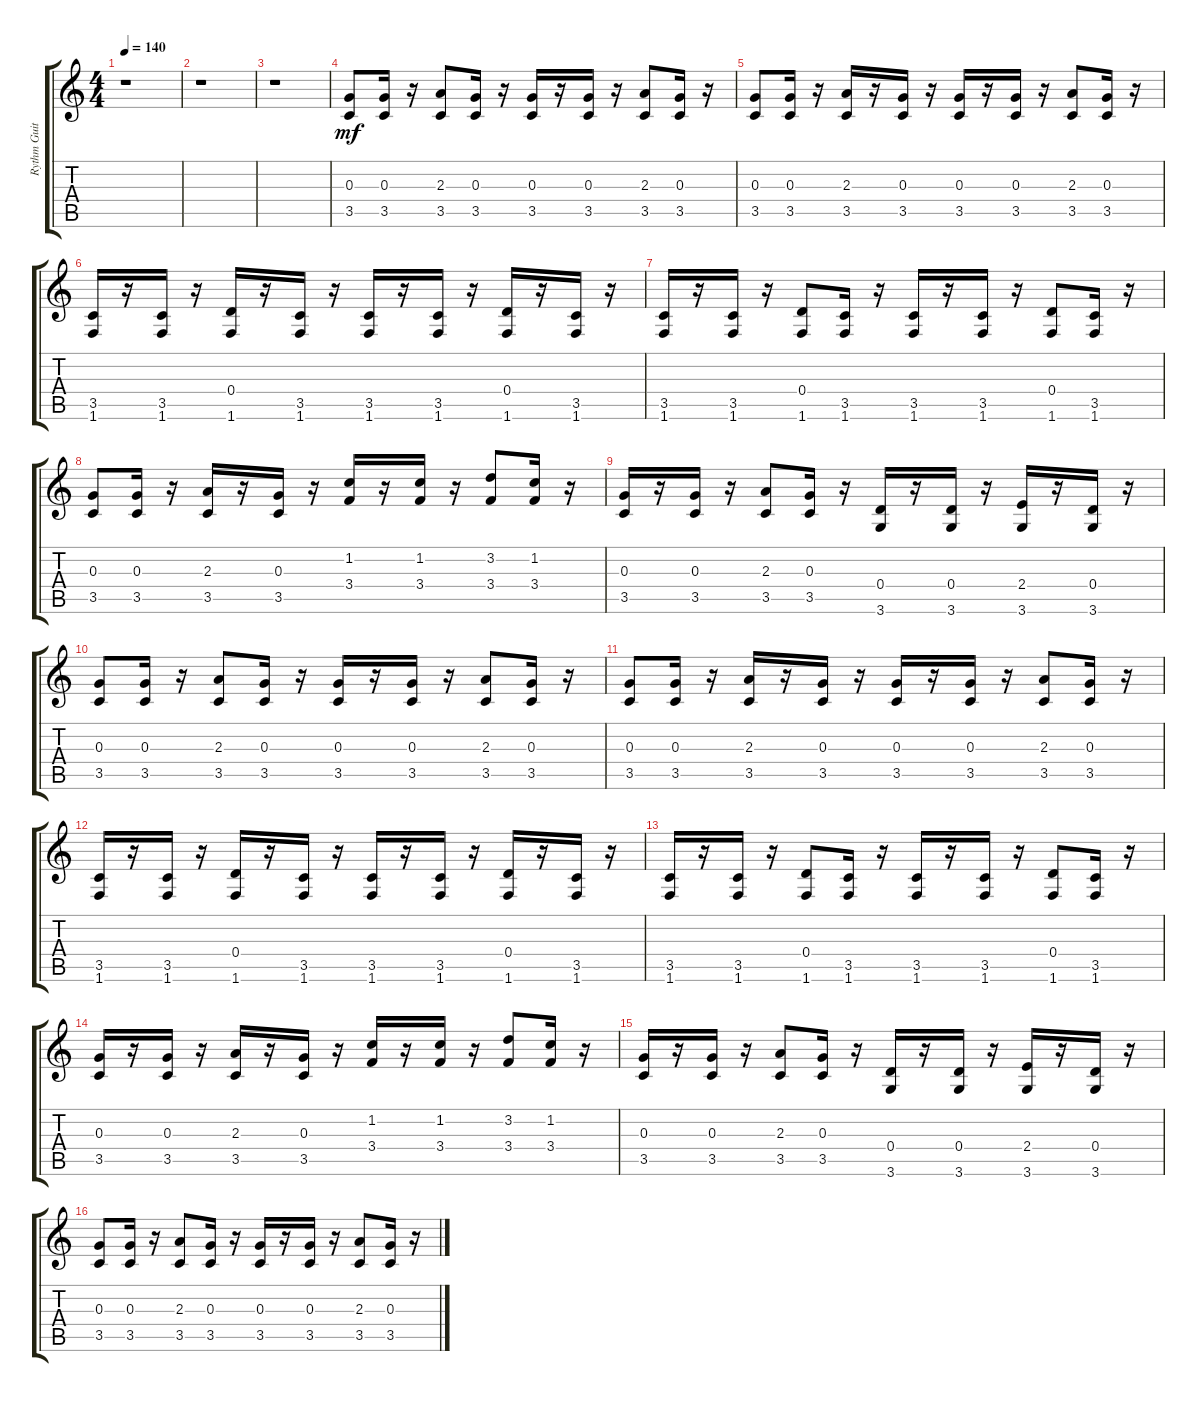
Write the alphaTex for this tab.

\track ("Rythm Guitar" "Rythm Guit") {instrument electricguitarmuted}
\staff {score tabs}
\tuning (E4 B3 G3 D3 A2 E2) {hide}
\ts (4 4)
\tempo 140
\clef g2
\ks c
r.1{dy mf instrument electricguitarmuted} |
r.1 |
r.1 |
(0.3 3.5).8 (0.3 3.5).16 r.16 (2.3 3.5).8 (0.3 3.5).16 r.16 (0.3 3.5).16 r.16 (0.3 3.5).16 r.16 (2.3 3.5).8 (0.3 3.5).16 r.16 |
(0.3 3.5).8 (0.3 3.5).16 r.16 (2.3 3.5).16 r.16 (0.3 3.5).16 r.16 (0.3 3.5).16 r.16 (0.3 3.5).16 r.16 (2.3 3.5).8 (0.3 3.5).16 r.16 |
(3.5 1.6).16 r.16 (3.5 1.6).16 r.16 (0.4 1.6).16 r.16 (3.5 1.6).16 r.16 (3.5 1.6).16 r.16 (3.5 1.6).16 r.16 (0.4 1.6).16 r.16 (3.5 1.6).16 r.16 |
(3.5 1.6).16 r.16 (3.5 1.6).16 r.16 (0.4 1.6).8 (3.5 1.6).16 r.16 (3.5 1.6).16 r.16 (3.5 1.6).16 r.16 (0.4 1.6).8 (3.5 1.6).16 r.16 |
(0.3 3.5).8 (0.3 3.5).16 r.16 (2.3 3.5).16 r.16 (0.3 3.5).16 r.16 (1.2 3.4).16 r.16 (1.2 3.4).16 r.16 (3.2 3.4).8 (1.2 3.4).16 r.16 |
(0.3 3.5).16 r.16 (0.3 3.5).16 r.16 (2.3 3.5).8 (0.3 3.5).16 r.16 (0.4 3.6).16 r.16 (0.4 3.6).16 r.16 (2.4 3.6).16 r.16 (0.4 3.6).16 r.16 |
(0.3 3.5).8 (0.3 3.5).16 r.16 (2.3 3.5).8 (0.3 3.5).16 r.16 (0.3 3.5).16 r.16 (0.3 3.5).16 r.16 (2.3 3.5).8 (0.3 3.5).16 r.16 |
(0.3 3.5).8 (0.3 3.5).16 r.16 (2.3 3.5).16 r.16 (0.3 3.5).16 r.16 (0.3 3.5).16 r.16 (0.3 3.5).16 r.16 (2.3 3.5).8 (0.3 3.5).16 r.16 |
(3.5 1.6).16 r.16 (3.5 1.6).16 r.16 (0.4 1.6).16 r.16 (3.5 1.6).16 r.16 (3.5 1.6).16 r.16 (3.5 1.6).16 r.16 (0.4 1.6).16 r.16 (3.5 1.6).16 r.16 |
(3.5 1.6).16 r.16 (3.5 1.6).16 r.16 (0.4 1.6).8 (3.5 1.6).16 r.16 (3.5 1.6).16 r.16 (3.5 1.6).16 r.16 (0.4 1.6).8 (3.5 1.6).16 r.16 |
(0.3 3.5).16 r.16 (0.3 3.5).16 r.16 (2.3 3.5).16 r.16 (0.3 3.5).16 r.16 (1.2 3.4).16 r.16 (1.2 3.4).16 r.16 (3.2 3.4).8 (1.2 3.4).16 r.16 |
(0.3 3.5).16 r.16 (0.3 3.5).16 r.16 (2.3 3.5).8 (0.3 3.5).16 r.16 (0.4 3.6).16 r.16 (0.4 3.6).16 r.16 (2.4 3.6).16 r.16 (0.4 3.6).16 r.16 |
(0.3 3.5).8 (0.3 3.5).16 r.16 (2.3 3.5).8 (0.3 3.5).16 r.16 (0.3 3.5).16 r.16 (0.3 3.5).16 r.16 (2.3 3.5).8 (0.3 3.5).16 r.16
